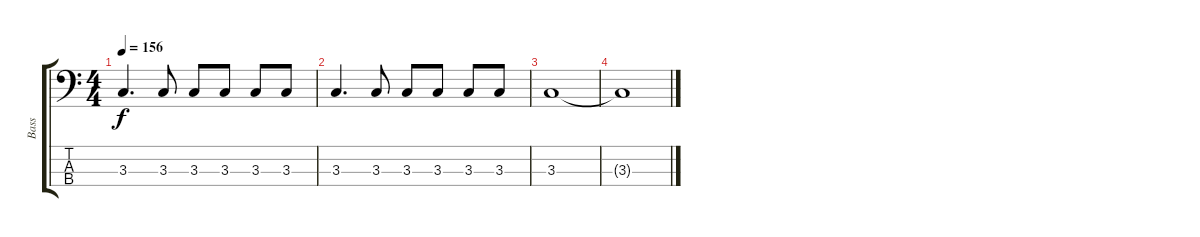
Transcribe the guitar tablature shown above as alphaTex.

\track ("Bass" "Bass") {instrument electricbassfinger}
\staff {score tabs}
\tuning (G2 D2 A1 E1) {hide}
\ts (4 4)
\tempo 156
\clef f4
\ks c
3.3.4{d dy f} 3.3.8 3.3.8 3.3.8 3.3.8 3.3.8 |
3.3.4{d} 3.3.8 3.3.8 3.3.8 3.3.8 3.3.8 |
3.3.1 |
3.3{t}.1
